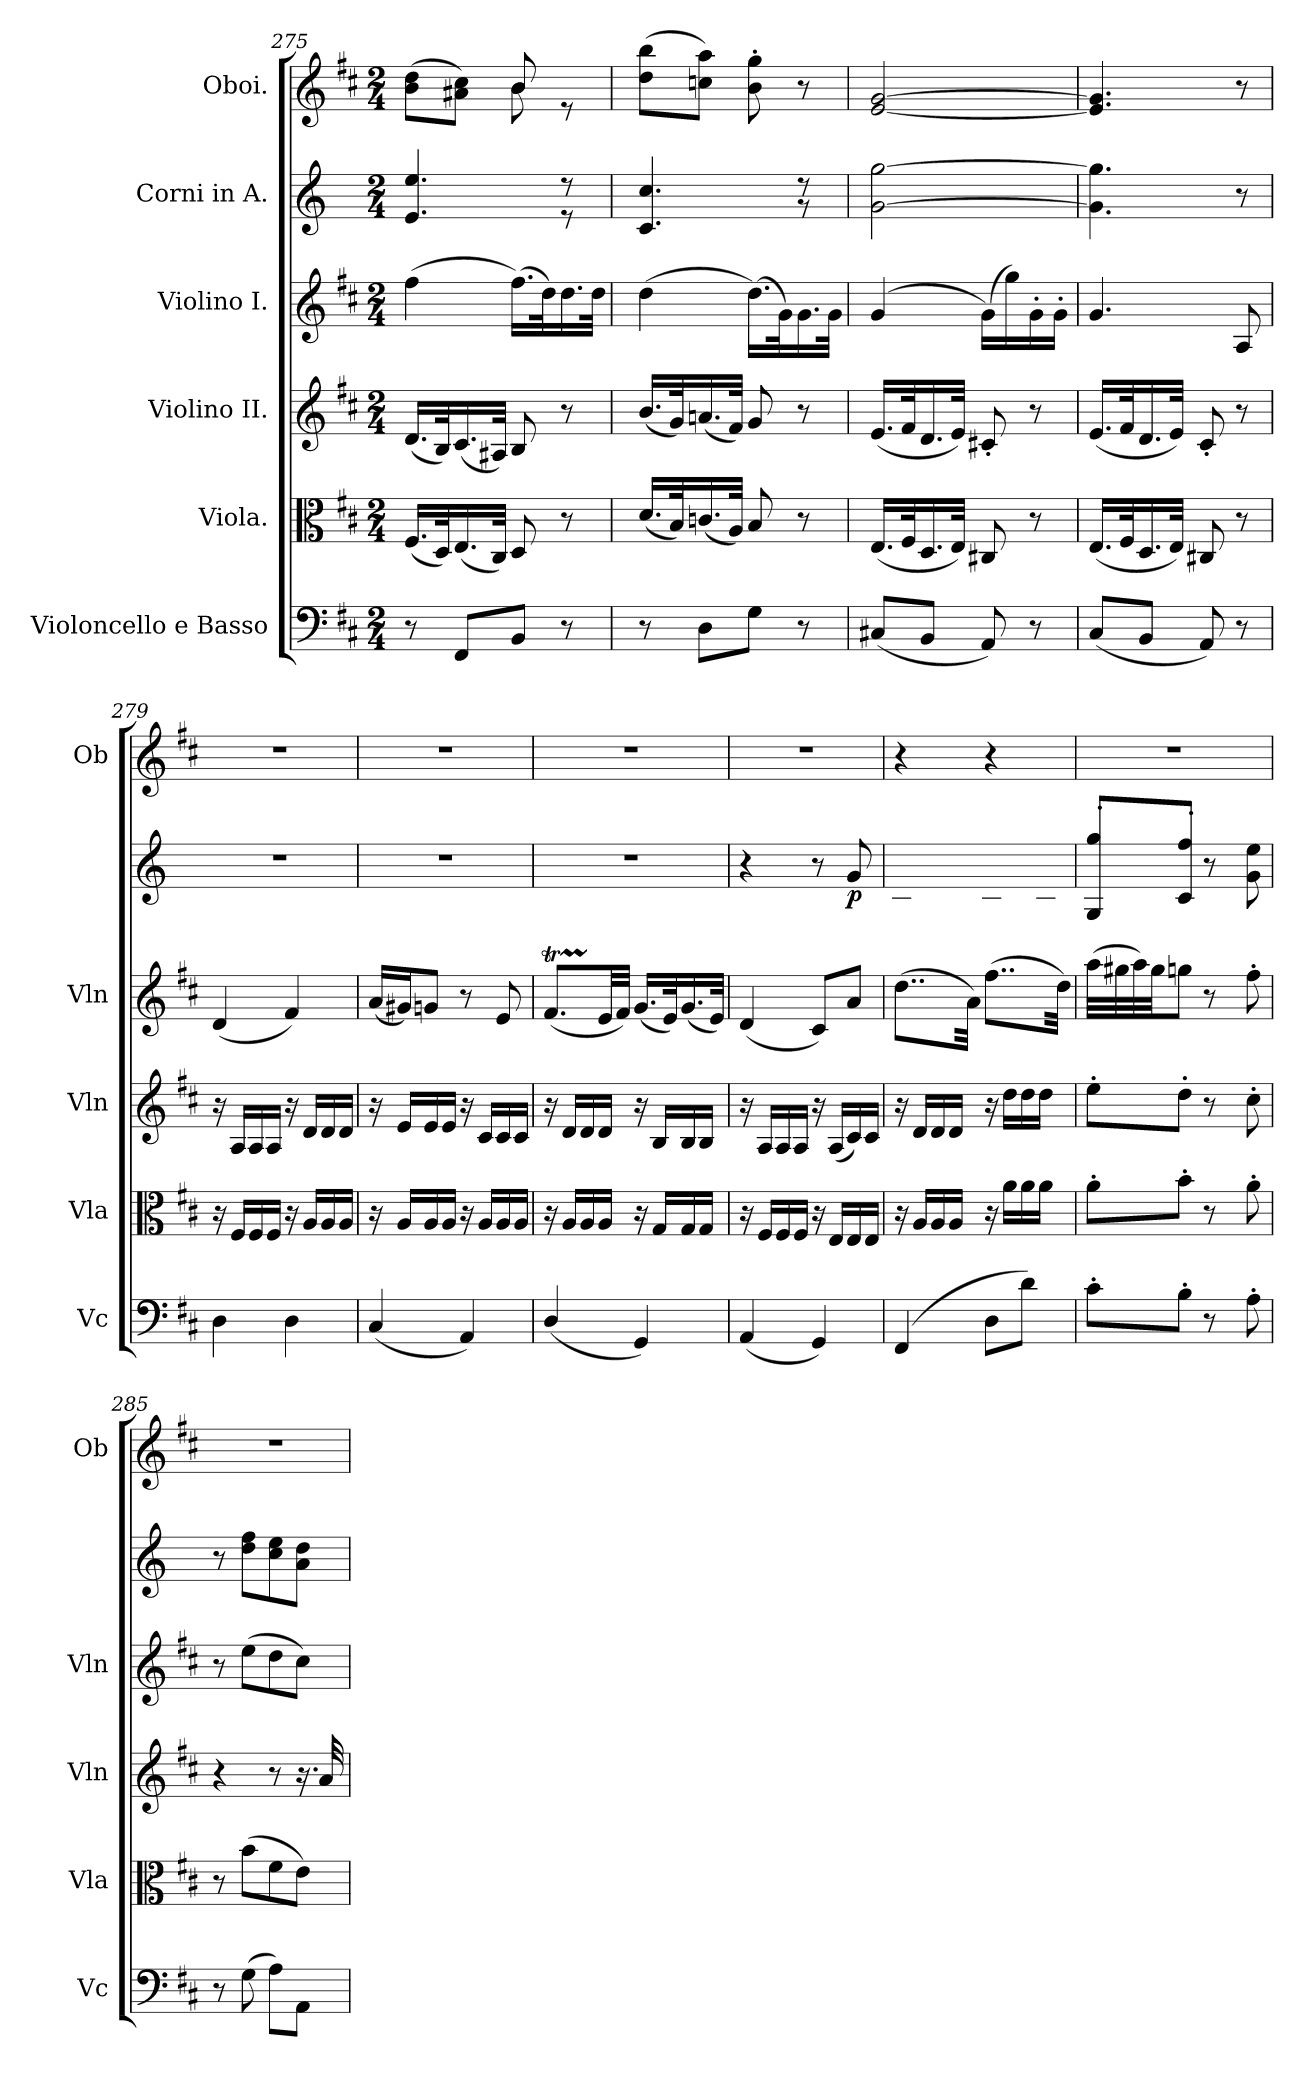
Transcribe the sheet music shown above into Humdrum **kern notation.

**kern	**kern	**kern	**kern	**kern	**dynam	**kern
*part6	*part5	*part4	*part3	*part2	*part2	*part1
*staff6	*staff5	*staff4	*staff3	*staff2	*staff2	*staff1
*I"Violoncello e Basso	*I"Viola.	*I"Violino II.	*I"Violino I.	*I"Corni in A.	*	*I"Oboi.
*I'Vc	*I'Vla	*I'Vln	*I'Vln	*	*	*I'Ob
*clefF4	*clefC3	*clefG2	*clefG2	*clefG2	*	*clefG2
*	*	*	*	*ITrd2c3	*	*
*k[f#c#]	*k[f#c#]	*k[f#c#]	*k[f#c#]	*k[f#c#g#]	*	*k[f#c#]
*M2/4	*M2/4	*M2/4	*M2/4	*M2/4	*	*M2/4
=275	=275	=275	=275	=275	=275	=275
*	*	*	*	*^	*	*^
8r	(<16.F#/LL	(<16.d/LL	(>4ff#\	4.c#/ 4.cc#/	4.F#/yy 4.f#/yy	.	(>8b\ 8dd\L	4ryy
.	32D/K)	32B/K)	.	.	.	.	.	.
8FF#/L	(<16.E/	(<16.c#/	.	.	.	.	8a#X\ 8cc#\J)	.
.	32C#/JJk)	32A#X/JJk)	.	.	.	.	.	.
8BB/J	8D/	8B/	(>16.ff#\LL)	.	.	.	8b/	8b\
.	.	.	32dd\K)	.	.	.	.	.
8r	8r	8r	16.dd\	8r	8r	.	8re	8ryy
.	.	.	32dd\JJk	.	.	.	.	.
*	*	*	*	*	*	*	*v	*v
=276	=276	=276	=276	=276	=276	=276	=276
8r	(<16.d/LL	(<16.b/LL	(>4dd\	4.A/ 4.a/	4.C##X/yy 4.d/yy	.	(>8dd\ 8bb\L
.	32B/K)	32g/K)	.	.	.	.	.
8D\L	(<16.cn/	(<16.an/	.	.	.	.	8ccn\ 8aa\J)
.	32A/JJk)	32f#/JJk)	.	.	.	.	.
8G\J	8B/	8g/	(>16.dd\LL)	.	.	.	8b\' 8gg\'
.	.	.	32g\K)	.	.	.	.
8r	8r	8r	16.g\	8r	8r	.	8r
.	.	.	32g\JJk	.	.	.	.
=277	=277	=277	=277	=277	=277	=277	=277
(<8C#X/L	(<16.E/LL	(<16.e/LL	(>4g/	[2e\ [2ee\	[2A/yy [2a/yy	.	[2e/ [2g/
.	32F#/K	32f#/K	.	.	.	.	.
8BB/J	16.D/	16.d/	.	.	.	.	.
.	32E/JJk)	32e/JJk)	.	.	.	.	.
8AA/)	8C#X/	8c#X'/	(>16g\LL)	.	.	.	.
.	.	.	16gg\)	.	.	.	.
8r	8r	8r	16g'\	.	.	.	.
.	.	.	16g'\JJ	.	.	.	.
!!LO:PB:g=z
=278	=278	=278	=278	=278	=278	=278	=278
(<8C#/L	(<16.E/LL	(<16.e/LL	4.g/	4.e\] 4.ee\]	4.A/yy] 4.a/yy]	.	4.e/] 4.g/]
.	32F#/K	32f#/K	.	.	.	.	.
8BB/J	16.D/	16.d/	.	.	.	.	.
.	32E/JJk)	32e/JJk)	.	.	.	.	.
8AA/)	8C#X/	8c#'/	.	.	.	.	.
8r	8r	8r	8A/	8r	8ryy	.	8r
*	*	*	*	*v	*v	*	*
=279	=279	=279	=279	=279	=279	=279
4D\	16r	16r	(<4d/	2r	.	2r
.	16F#/LL	16A/LL	.	.	.	.
.	16F#/	16A/	.	.	.	.
.	16F#/JJ	16A/JJ	.	.	.	.
4D\	16r	16r	4f#/)	.	.	.
.	16A/LL	16d/LL	.	.	.	.
.	16A/	16d/	.	.	.	.
.	16A/JJ	16d/JJ	.	.	.	.
=280	=280	=280	=280	=280	=280	=280
(<4C#/	16r	16r	(<16a/LL	2r	.	2r
.	16A/LL	16e/LL	16g#X/J)	.	.	.
.	16A/	16e/	8gn/J	.	.	.
.	16A/JJ	16e/JJ	.	.	.	.
4AA/)	16r	16r	8r	.	.	.
.	16A/LL	16c#/LL	.	.	.	.
.	16A/	16c#/	8e/	.	.	.
.	16A/JJ	16c#/JJ	.	.	.	.
=281	=281	=281	=281	=281	=281	=281
(<4D/	16r	16r	(<8.f#tt/L	2r	.	2r
.	16A/LL	16d/LL	.	.	.	.
.	16A/	16d/	.	.	.	.
.	16A/JJ	16d/JJ	32e/LL	.	.	.
.	.	.	32f#/JJJ)	.	.	.
4GG/)	16r	16r	(<16.g/LL	.	.	.
.	16G/LL	16B/LL	.	.	.	.
.	.	.	32e/K)	.	.	.
.	16G/	16B/	(<16.g/	.	.	.
.	16G/JJ	16B/JJ	.	.	.	.
.	.	.	32eTTT/JJk)	.	.	.
!!LO:LB:g=z
=282	=282	=282	=282	=282	=282	=282
(<4AA/	16r	16r	(<4d/	4r	.	2r
.	16F#/LL	16A/LL	.	.	.	.
.	16F#/	16A/	.	.	.	.
.	16F#/JJ	16A/JJ	.	.	.	.
4GG/)	16r	16r	8c#/L)	8r	.	.
.	16E/LL	(<16A/LL	.	.	.	.
!	!	!	!	!	!LO:DY:b	!
.	16E/	16c#/)	8a/J	8e/	p	.
.	16E/JJ	16c#/JJ	.	.	.	.
=283	=283	=283	=283	=283	=283	=283
*	*	*	*	*^	*	*
(>4FF#/	16r	16r	(>8..dd\L	8..d/yy 8..a/L	16C##X\yy 16A\LL	.	4r
.	16A/LL	16d/LL	.	.	16F#\yy 16c#\	.	.
.	16A/	16d/	.	.	16A\yy 16e\	.	.
.	16A/JJ	16d/JJ	.	.	16F#\yy 16c#\JJ	.	.
.	.	.	32a\Jkk)	32A/yy 32e/Jkk	.	.	.
8D\L	16r	16r	(>8..ff#\L	8..f#/yy 8..cc#/L	16C##\yy 16A\LL	.	4r
.	16a\LL	16dd\LL	.	.	16A\yy 16e\	.	.
8d\J)	16a\	16dd\	.	.	16F#\yy 16c#\	.	.
.	16a\JJ	16dd\JJ	.	.	16C##\yy 16A\JJ	.	.
.	.	.	32dd\Jkk)	32d/yy 32a/Jkk	.	.	.
=284	=284	=284	=284	=284	=284	=284	=284
8c#'\L	8a'\L	8ee'\L	(>32aa\LLL	8E/' 8ee/'L	8AA/yy' 8a/yy'L	.	2r
.	.	.	32gg#X\	.	.	.	.
.	.	.	32aa\)	.	.	.	.
.	.	.	32gg#\JJ	.	.	.	.
8B'\J	8b'\J	8dd'\J	8ggn\J	8A/' 8dd/'J	8D/yy 8gn/yyJ	.	.
8r	8r	8r	8r	8r	8ryy	.	.
8A'\	8a'\	8cc#'\	8ff#'\	8e\ 8cc#\	8A/yy 8f#/yy	.	.
=285	=285	=285	=285	=285	=285	=285	=285
8r	8r	4r	8r	8r	8ryy	.	2r
(>8G\	(>8b\L	.	(>8ee\L	8b\ 8dd\L	8e/yy 8gn/yy	.	.
8A\L)	8f#\	8r	8dd\	8a\ 8cc#\	8d/yy 8f#/yyL	.	.
8AA\J	8e\J)	16.r	8cc#\J)	8f#\ 8b\J	8A/yy 8e/yyJ	.	.
.	.	32a/	.	.	.	.	.
*	*	*	*	*v	*v	*	*
=	=	=	=	=	=	=
*-	*-	*-	*-	*-	*-	*-
